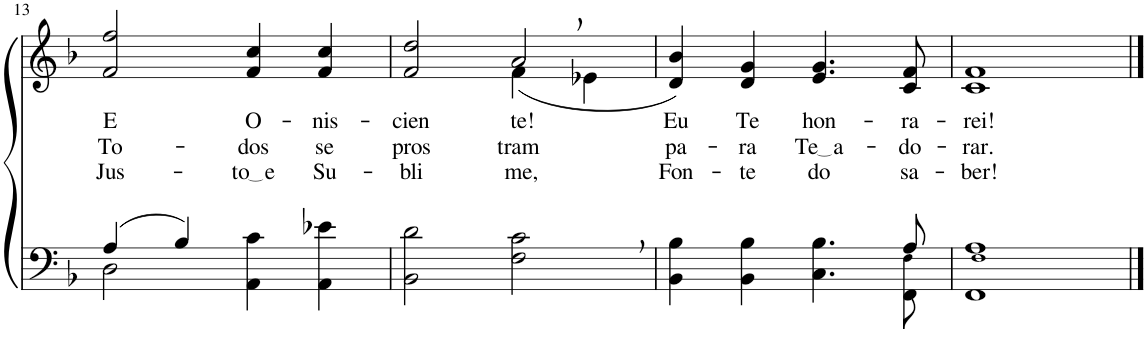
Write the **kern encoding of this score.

**kern	**kern	**text	**text	**text
*part2	*part1	*part1	*part1	*part1
*staff2	*staff1	*staff1	*staff1	*staff1
*I"Parte III e IV	*I"Parte I e II	*	*	*
!!LO:PB:g=z
*clefF4	*clefG2	*	*	*
*Trd1c2	*Trd1c2	*	*	*
*k[b-]	*k[b-]	*	*	*
*M4/4	*M4/4	*	*	*
=13	=13	=13	=13	=13
*^	*	*	*	*
!	!	!	!LO:LY:b	!LO:LY:b	!LO:LY:b
(4A/	2D\	2f/ 2ff/	E	To-	Jus-
4B-/)	.	.	.	.	.
!	!	!	!LO:LY:b	!LO:LY:b	!LO:LY:b
2ryy	4AA\ 4c\	4f/ 4cc/	O-	-dos	to e
!	!	!	!LO:LY:b	!LO:LY:b	!LO:LY:b
.	4AA\ 4e-X\	4f/ 4cc/	-nis-	se	Su-
=14	=14	=14	=14	=14	=14
!	!	!	!LO:LY:b	!LO:LY:b	!LO:LY:b
*v	*v	*^	*	*	*
2BB-\ 2d\	2f/ 2dd/	2ryy	-cien-	pros-	-bli-
!	!	!	!LO:LY:b	!LO:LY:b	!LO:LY:b
2F\, 2c\,	2a,/	(4f\	-te!	-tram	-me,
.	.	4e-X\	.	.	.
=15	=15	=15	=15	=15	=15
*^	*	*	*	*	*
!	!	!	!	!LO:LY:b	!LO:LY:b	!LO:LY:b
*	*	*v	*v	*	*	*
2..ryy	4BB-\ 4B-\	4d/ 4b-/)	Eu	pa-	Fon-
!	!	!	!LO:LY:b	!LO:LY:b	!LO:LY:b
.	4BB-\ 4B-\	4d/ 4g/	Te	-ra	-te
!	!	!	!LO:LY:b	!LO:LY:b	!LO:LY:b
.	4.C\ 4.B-\	4.e/ 4.g/	hon-	Te a	do
!	!	!	!LO:LY:b	!LO:LY:b	!LO:LY:b
8A/	8FF\ 8F!\	8c/ 8f/	-ra-	-do-	sa-
=16	=16	=16	=16	=16	=16
!	!	!	!LO:LY:b	!LO:LY:b	!LO:LY:b
*v	*v	*	*	*	*
1FF 1F! 1A	1c 1f	-rei!	-rar.	-ber!
==	==	==	==	==
*-	*-	*-	*-	*-
